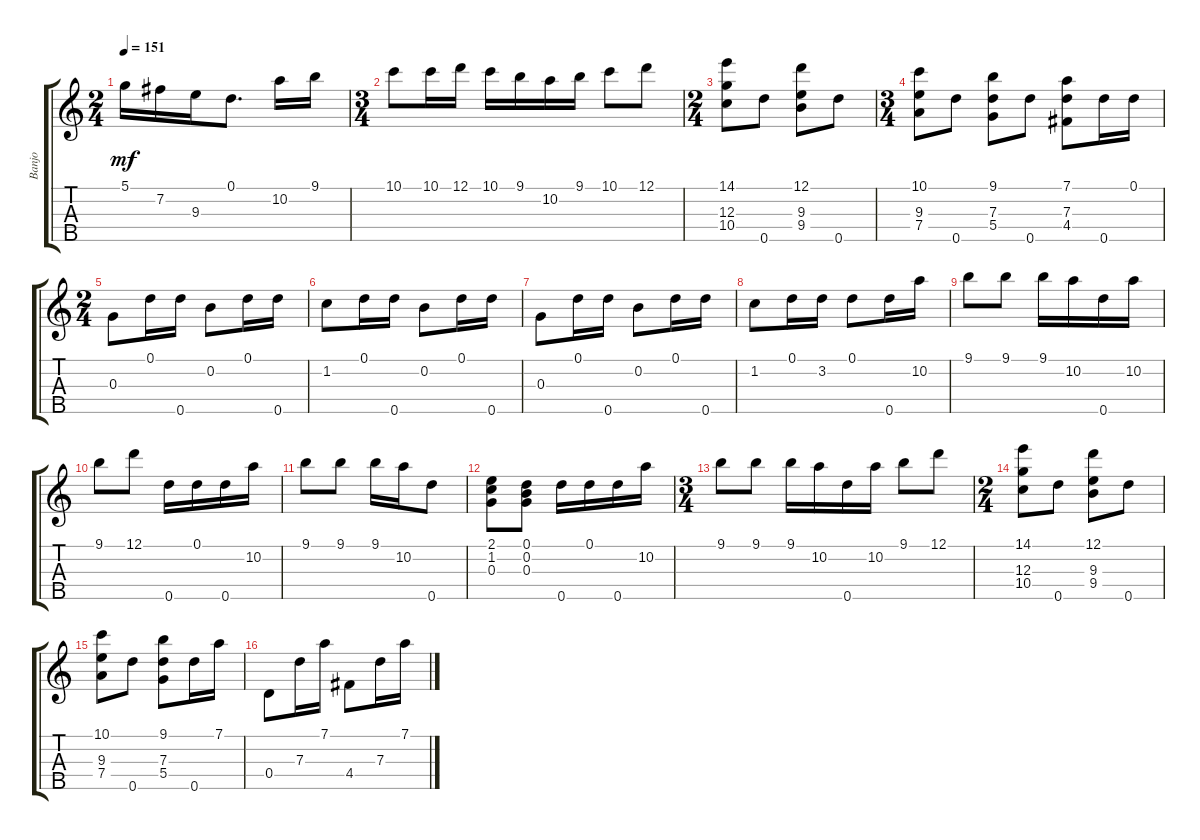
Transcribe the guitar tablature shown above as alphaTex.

\track ("Banjo" "Banjo") {instrument banjo}
\staff {score tabs}
\tuning (D4 B3 G3 D3 D4) {hide}
\displaytranspose 12
\ts (2 4)
\tempo 151
\clef g2
\ks c
5.1.16{dy mf} 7.2.16 9.3.16 0.1.8{d} 10.2.16 9.1.16 |
\ts (3 4)
10.1.8 10.1.16 12.1.16 10.1.16 9.1.16 10.2.16 9.1.16 10.1.8 12.1.8 |
\ts (2 4)
(14.1 12.3 10.4).8 0.5.8 (12.1 9.3 9.4).8 0.5.8 |
\ts (3 4)
(10.1 9.3 7.4).8 0.5.8 (9.1 7.3 5.4).8 0.5.8 (7.1 7.3 4.4).8 0.5.16 0.1.16 |
\ts (2 4)
0.3.8 0.1.16 0.5.16 0.2.8 0.1.16 0.5.16 |
1.2.8 0.1.16 0.5.16 0.2.8 0.1.16 0.5.16 |
0.3.8 0.1.16 0.5.16 0.2.8 0.1.16 0.5.16 |
1.2.8 0.1.16 3.2.16 0.1.8 0.5.16 10.2.16 |
9.1.8 9.1.8 9.1.16 10.2.16 0.5.16 10.2.16 |
9.1.8 12.1.8 0.5.16 0.1.16 0.5.16 10.2.16 |
9.1.8 9.1.8 9.1.16 10.2.16 0.5.8 |
(2.1 1.2 0.3).8 (0.1 0.2 0.3).8 0.5.16 0.1.16 0.5.16 10.2.16 |
\ts (3 4)
9.1.8 9.1.8 9.1.16 10.2.16 0.5.16 10.2.16 9.1.8 12.1.8 |
\ts (2 4)
(14.1 12.3 10.4).8 0.5.8 (12.1 9.3 9.4).8 0.5.8 |
(10.1 9.3 7.4).8 0.5.8 (9.1 7.3 5.4).8 0.5.16 7.1.16 |
0.4.8 7.3.16 7.1.16 4.4.8 7.3.16 7.1.16
